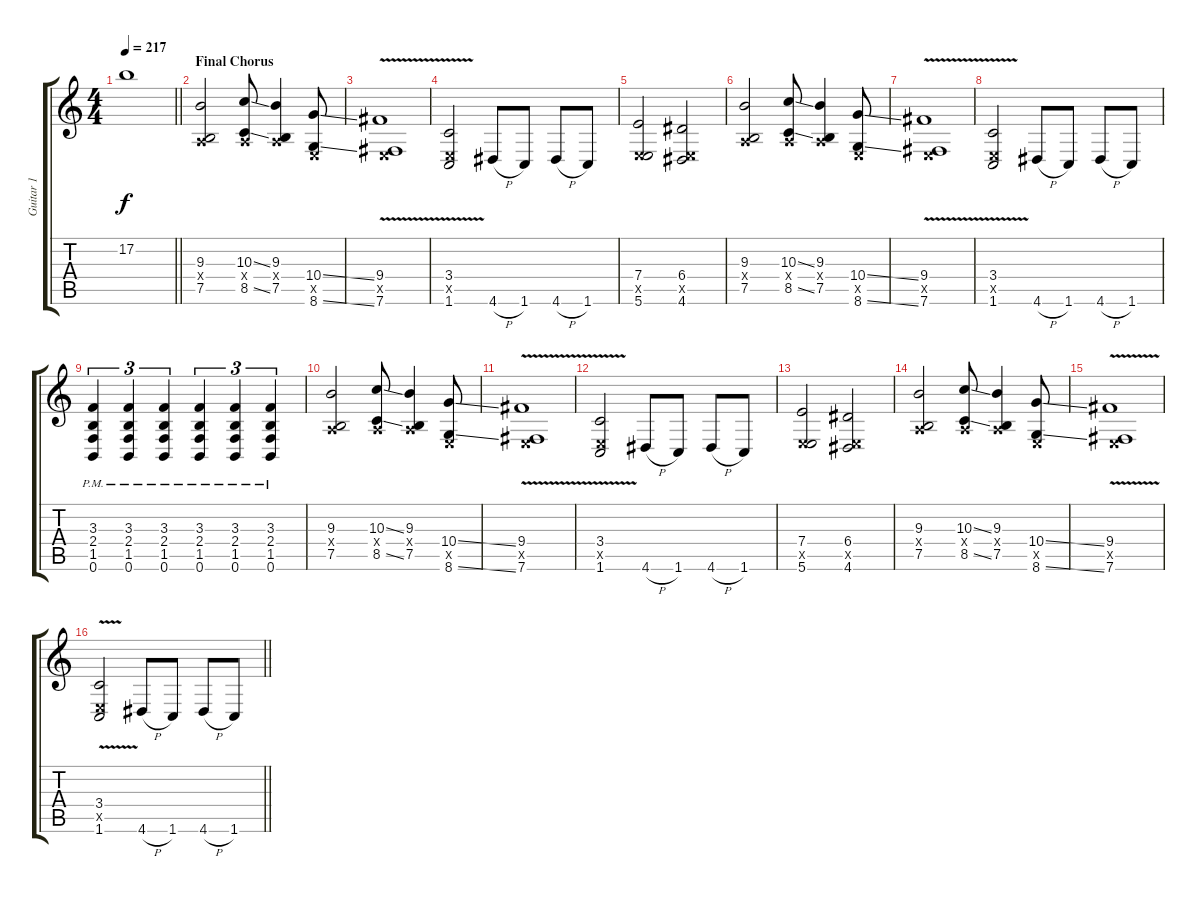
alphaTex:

\track ("Guitar 1" "Guitar 1") {instrument distortionguitar}
\staff {score tabs}
\tuning (B3 Gb3 D3 A2 E2 B1) {hide}
\ts (4 4)
\tempo 217
\clef g2
\barLineRight lightlight
\ks c
17.2.1{dy f} |
\section ("" "Final Chorus")
(9.3 0.4{x} 7.5).2 (10.3{ss} 0.4{x} 8.5{ss}).8 (9.3 0.4{x} 7.5).4 (10.4{ss} 0.5{x} 8.6{ss}).8 |
(9.4 0.5{x} 7.6{v}).1 |
(3.4{v} 0.5{x} 1.6{v}).2 4.6{h}.8 1.6.8 4.6{h}.8 1.6.8 |
(7.4 0.5{x} 5.6).2 (6.4 0.5{x} 4.6).2 |
(9.3 0.4{x} 7.5).2 (10.3{ss} 0.4{x} 8.5{ss}).8 (9.3 0.4{x} 7.5).4 (10.4{ss} 0.5{x} 8.6{ss}).8 |
(9.4 0.5{x} 7.6{v}).1 |
(3.4{v} 0.5{x} 1.6{v}).2 4.6{h}.8 1.6.8 4.6{h}.8 1.6.8 |
(3.3{pm} 2.4{pm} 1.5{pm} 0.6{pm}).4{tu (3 2)} (3.3{pm} 2.4{pm} 1.5{pm} 0.6{pm}).4{tu (3 2)} (3.3{pm} 2.4{pm} 1.5{pm} 0.6{pm}).4{tu (3 2)} (3.3{pm} 2.4{pm} 1.5{pm} 0.6{pm}).4{tu (3 2)} (3.3{pm} 2.4{pm} 1.5{pm} 0.6{pm}).4{tu (3 2)} (3.3{pm} 2.4{pm} 1.5{pm} 0.6{pm}).4{tu (3 2)} |
(9.3 0.4{x} 7.5).2 (10.3{ss} 0.4{x} 8.5{ss}).8 (9.3 0.4{x} 7.5).4 (10.4{ss} 0.5{x} 8.6{ss}).8 |
(9.4 0.5{x} 7.6{v}).1 |
(3.4{v} 0.5{x} 1.6{v}).2 4.6{h}.8 1.6.8 4.6{h}.8 1.6.8 |
(7.4 0.5{x} 5.6).2 (6.4 0.5{x} 4.6).2 |
(9.3 0.4{x} 7.5).2 (10.3{ss} 0.4{x} 8.5{ss}).8 (9.3 0.4{x} 7.5).4 (10.4{ss} 0.5{x} 8.6{ss}).8 |
(9.4 0.5{x} 7.6{v}).1 |
\barLineRight lightlight
(3.4{v} 0.5{x} 1.6{v}).2 4.6{h}.8 1.6.8 4.6{h}.8 1.6.8
